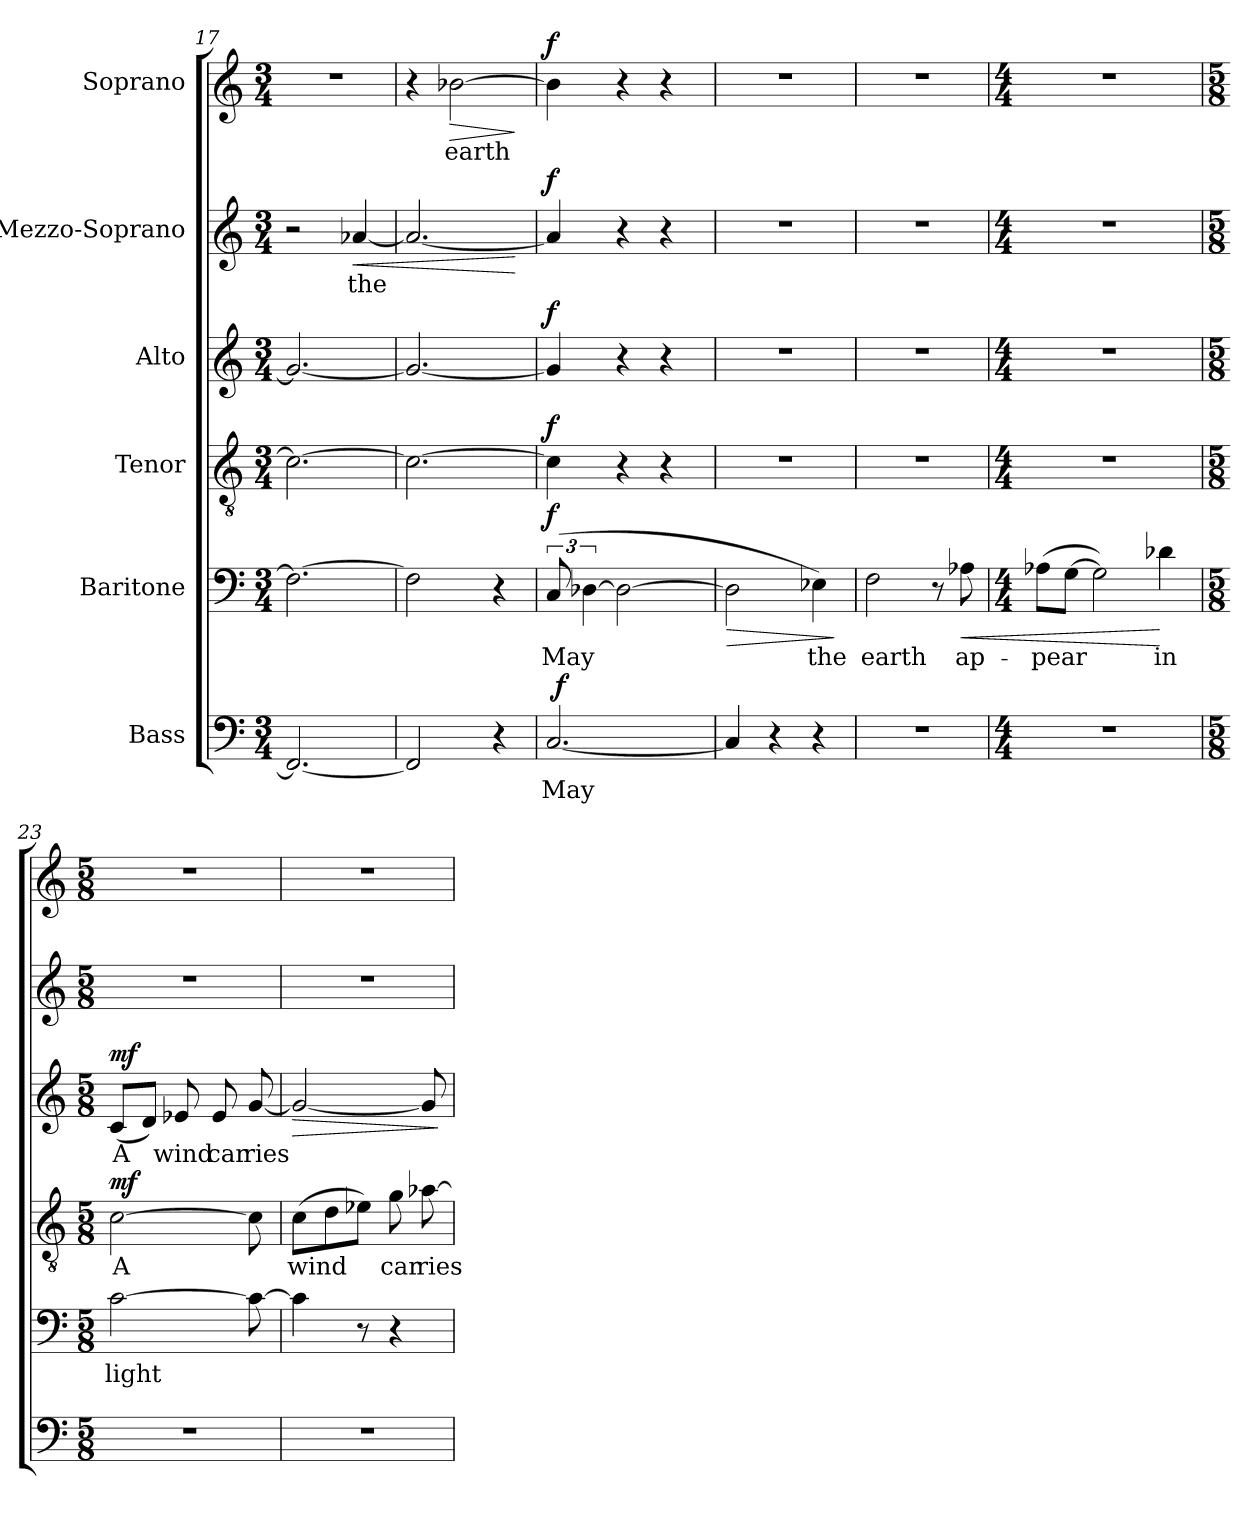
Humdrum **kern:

**kern	**text	**dynam	**kern	**text	**dynam	**kern	**text	**dynam	**kern	**text	**dynam	**kern	**text	**dynam	**kern	**text	**dynam
*part6	*part6	*part6	*part5	*part5	*part5	*part4	*part4	*part4	*part3	*part3	*part3	*part2	*part2	*part2	*part1	*part1	*part1
*staff6	*staff6	*staff6	*staff5	*staff5	*staff5	*staff4	*staff4	*staff4	*staff3	*staff3	*staff3	*staff2	*staff2	*staff2	*staff1	*staff1	*staff1
*I"Bass	*	*	*I"Baritone	*	*	*I"Tenor	*	*	*I"Alto	*	*	*I"Mezzo-Soprano	*	*	*I"Soprano	*	*
*clefF4	*	*	*clefF4	*	*	*clefGv2	*	*	*clefG2	*	*	*clefG2	*	*	*clefG2	*	*
*k[]	*	*	*k[]	*	*	*k[]	*	*	*k[]	*	*	*k[]	*	*	*k[]	*	*
*C:	*	*	*C:	*	*	*C:	*	*	*C:	*	*	*C:	*	*	*C:	*	*
*M3/4	*	*	*M3/4	*	*	*M3/4	*	*	*M3/4	*	*	*M3/4	*	*	*M3/4	*	*
=17	=17	=17	=17	=17	=17	=17	=17	=17	=17	=17	=17	=17	=17	=17	=17	=17	=17
!	!	!	!	!	!	!	!	!	!	!	!	!	!	!	!LO:N:vis=1	!	!
2.FF/_	.	.	2.F\_	.	.	2.c\_	.	.	2.g/_	.	.	2r	.	.	2.r	.	.
!	!	!	!	!	!	!	!	!	!	!	!	!	!LO:LY:b	!LO:HP:b	!	!	!
.	.	.	.	.	.	.	.	.	.	.	.	[<4a-X/	the	<	.	.	.
=18	=18	=18	=18	=18	=18	=18	=18	=18	=18	=18	=18	=18	=18	=18	=18	=18	=18
2FF/]	.	.	2F\]	.	.	2.c\_	.	.	2.g/_	.	.	2.a-/_	.	.	4r	.	.
!	!	!	!	!	!	!	!	!	!	!	!	!	!	!	!	!LO:LY:b	!LO:HP:b
.	.	.	.	.	.	.	.	.	.	.	.	.	.	.	[>2b-X\	earth	>
4r	.	.	4r	.	.	.	.	.	.	.	.	.	.	.	.	.	.
.	.	.	.	.	.	.	.	.	.	.	.	.	.	[	.	.	]
=19	=19	=19	=19	=19	=19	=19	=19	=19	=19	=19	=19	=19	=19	=19	=19	=19	=19
!	!LO:LY:b	!	!	!LO:LY:b	!LO:DY:a	!	!	!LO:DY:a	!	!	!LO:DY:a	!	!	!LO:DY:a	!	!	!LO:DY:a
*^	*	*	*	*	*	*	*	*	*	*	*	*	*	*	*	*	*
[<2.C/	48ryy	May	.	(12C/	May	f	4c\]	.	f	4g/]	.	f	4a-/]	.	f	4b-\]	.	f
!	!	!	!LO:DY:a	!	!	!	!	!	!	!	!	!	!	!	!	!	!	!
.	3%2ryy	.	f	.	.	.	.	.	.	.	.	.	.	.	.	.	.	.
.	.	.	.	[>6D-X\	.	.	.	.	.	.	.	.	.	.	.	.	.	.
.	.	.	.	2D-\_	.	.	4r	.	.	4r	.	.	4r	.	.	4r	.	.
.	.	.	.	.	.	.	4r	.	.	4r	.	.	4r	.	.	4r	.	.
.	24.ryy	.	.	.	.	.	.	.	.	.	.	.	.	.	.	.	.	.
=20	=20	=20	=20	=20	=20	=20	=20	=20	=20	=20	=20	=20	=20	=20	=20	=20	=20	=20
!	!	!	!	!	!	!LO:HP:b	!LO:N:vis=1	!	!	!LO:N:vis=1	!	!	!LO:N:vis=1	!	!	!LO:N:vis=1	!	!
*v	*v	*	*	*	*	*	*	*	*	*	*	*	*	*	*	*	*	*
4C/]	.	.	2D-\]	.	>	2.r	.	.	2.r	.	.	2.r	.	.	2.r	.	.
4r	.	.	.	.	.	.	.	.	.	.	.	.	.	.	.	.	.
!	!	!	!	!LO:LY:b	!	!	!	!	!	!	!	!	!	!	!	!	!
4r	.	.	4E-X\)	the	.	.	.	.	.	.	.	.	.	.	.	.	.
.	.	.	.	.	]	.	.	.	.	.	.	.	.	.	.	.	.
!!LO:PB:g=z
=21	=21	=21	=21	=21	=21	=21	=21	=21	=21	=21	=21	=21	=21	=21	=21	=21	=21
!LO:N:vis=1	!	!	!	!LO:LY:b	!	!LO:N:vis=1	!	!	!LO:N:vis=1	!	!	!LO:N:vis=1	!	!	!LO:N:vis=1	!	!
2.r	.	.	2F\	earth	.	2.r	.	.	2.r	.	.	2.r	.	.	2.r	.	.
.	.	.	8r	.	.	.	.	.	.	.	.	.	.	.	.	.	.
!	!	!	!	!LO:LY:b	!LO:HP:b	!	!	!	!	!	!	!	!	!	!	!	!
.	.	.	8A-X\	ap-	<	.	.	.	.	.	.	.	.	.	.	.	.
=22	=22	=22	=22	=22	=22	=22	=22	=22	=22	=22	=22	=22	=22	=22	=22	=22	=22
*M4/4	*	*	*M4/4	*	*	*M4/4	*	*	*M4/4	*	*	*M4/4	*	*	*M4/4	*	*
!	!	!	!	!LO:LY:b	!	!	!	!	!	!	!	!	!	!	!	!	!
1r	.	.	(>8A-X\L	-pear	.	1r	.	.	1r	.	.	1r	.	.	1r	.	.
.	.	.	[>8G\J	.	.	.	.	.	.	.	.	.	.	.	.	.	.
.	.	.	2G\])	.	.	.	.	.	.	.	.	.	.	.	.	.	.
!	!	!	!	!LO:LY:b	!	!	!	!	!	!	!	!	!	!	!	!	!
.	.	.	4d-X\	in	[	.	.	.	.	.	.	.	.	.	.	.	.
=23	=23	=23	=23	=23	=23	=23	=23	=23	=23	=23	=23	=23	=23	=23	=23	=23	=23
*M5/8	*	*	*M5/8	*	*	*M5/8	*	*	*M5/8	*	*	*M5/8	*	*	*M5/8	*	*
!LO:N:vis=1	!	!	!	!LO:LY:b	!	!	!LO:LY:b	!LO:DY:a	!	!LO:LY:b	!LO:DY:a	!LO:N:vis=1	!	!	!LO:N:vis=1	!	!
8%5r	.	.	[>2c\	light	.	[>2c\	A	mf	(<8c/L	A	mf	8%5r	.	.	8%5r	.	.
.	.	.	.	.	.	.	.	.	8d/J)	.	.	.	.	.	.	.	.
!	!	!	!	!	!	!	!	!	!	!LO:LY:b	!	!	!	!	!	!	!
.	.	.	.	.	.	.	.	.	8e-X/	wind	.	.	.	.	.	.	.
!	!	!	!	!	!	!	!	!	!	!LO:LY:b	!	!	!	!	!	!	!
.	.	.	.	.	.	.	.	.	8e-/	car	.	.	.	.	.	.	.
!	!	!	!	!	!	!	!	!	!	!LO:LY:b	!	!	!	!	!	!	!
.	.	.	8c\_	.	.	8c\]	.	.	[<8g/	ries	.	.	.	.	.	.	.
=24	=24	=24	=24	=24	=24	=24	=24	=24	=24	=24	=24	=24	=24	=24	=24	=24	=24
!LO:N:vis=1	!	!	!	!	!	!	!LO:LY:b	!	!	!	!LO:HP:b	!LO:N:vis=1	!	!	!LO:N:vis=1	!	!
8%5r	.	.	4c\]	.	.	(>8c\L	wind	.	2g/_	.	>	8%5r	.	.	8%5r	.	.
.	.	.	.	.	.	8d\	.	.	.	.	.	.	.	.	.	.	.
.	.	.	8r	.	.	8e-X\J)	.	.	.	.	.	.	.	.	.	.	.
!	!	!	!	!	!	!	!LO:LY:b	!	!	!	!	!	!	!	!	!	!
.	.	.	4r	.	.	8g\	car	.	.	.	.	.	.	.	.	.	.
!	!	!	!	!	!	!	!LO:LY:b	!	!	!	!	!	!	!	!	!	!
.	.	.	.	.	.	[>8a-X\	ries	.	8g/]	.	.	.	.	.	.	.	.
.	.	.	.	.	.	.	.	.	.	.	]	.	.	.	.	.	.
=	=	=	=	=	=	=	=	=	=	=	=	=	=	=	=	=	=
*-	*-	*-	*-	*-	*-	*-	*-	*-	*-	*-	*-	*-	*-	*-	*-	*-	*-
